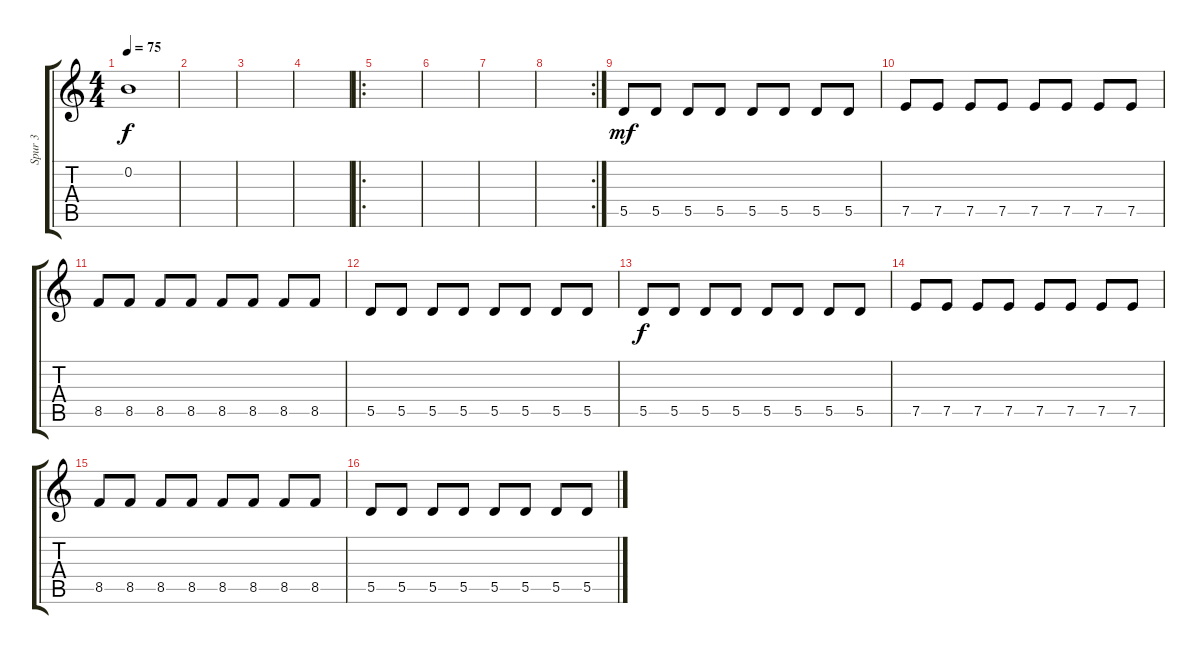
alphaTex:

\track ("Spur 3" "Spur 3") {instrument distortionguitar}
\staff {score tabs}
\tuning (E4 B3 G3 D3 A2 E2) {hide}
\ts (4 4)
\tempo 75
\clef g2
\ks c
0.2.1{dy f} |
|
|
|
\ro
|
|
|
\rc 2
|
5.5.8{dy mf} 5.5.8 5.5.8 5.5.8 5.5.8 5.5.8 5.5.8 5.5.8 |
7.5.8 7.5.8 7.5.8 7.5.8 7.5.8 7.5.8 7.5.8 7.5.8 |
8.5.8 8.5.8 8.5.8 8.5.8 8.5.8 8.5.8 8.5.8 8.5.8 |
5.5.8 5.5.8 5.5.8 5.5.8 5.5.8 5.5.8 5.5.8 5.5.8 |
5.5.8{dy f} 5.5.8 5.5.8 5.5.8 5.5.8 5.5.8 5.5.8 5.5.8 |
7.5.8 7.5.8 7.5.8 7.5.8 7.5.8 7.5.8 7.5.8 7.5.8 |
8.5.8 8.5.8 8.5.8 8.5.8 8.5.8 8.5.8 8.5.8 8.5.8 |
5.5.8 5.5.8 5.5.8 5.5.8 5.5.8 5.5.8 5.5.8 5.5.8
